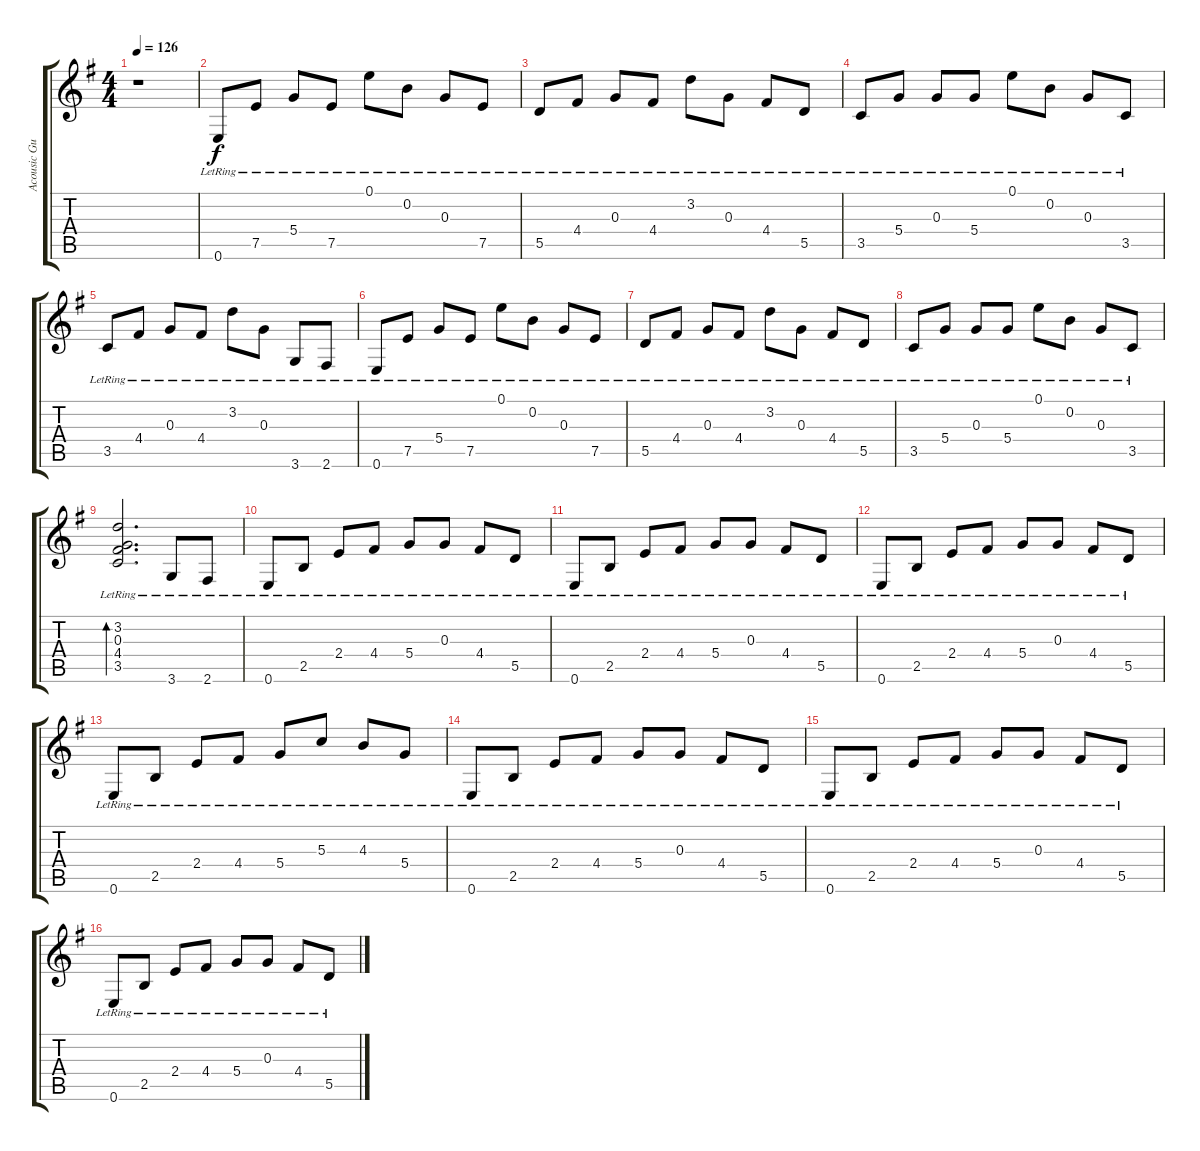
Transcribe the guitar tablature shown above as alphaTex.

\track ("Acousic Guitar" "Acousic Gu") {instrument acousticguitarsteel}
\staff {score tabs}
\tuning (E4 B3 G3 D3 A2 E2) {hide}
\ts (4 4)
\tempo 126
\clef g2
\ks g
r.1{dy f instrument acousticguitarsteel} |
0.6{lr}.8 7.5{lr}.8 5.4{lr}.8 7.5{lr}.8 0.1{lr}.8 0.2{lr}.8 0.3{lr}.8 7.5{lr}.8 |
5.5{lr}.8 4.4{lr}.8 0.3{lr}.8 4.4{lr}.8 3.2{lr}.8 0.3{lr}.8 4.4{lr}.8 5.5{lr}.8 |
3.5{lr}.8 5.4{lr}.8 0.3{lr}.8 5.4{lr}.8 0.1{lr}.8 0.2{lr}.8 0.3{lr}.8 3.5{lr}.8 |
3.5{lr}.8 4.4{lr}.8 0.3{lr}.8 4.4{lr}.8 3.2{lr}.8 0.3{lr}.8 3.6{lr}.8 2.6{lr}.8 |
0.6{lr}.8 7.5{lr}.8 5.4{lr}.8 7.5{lr}.8 0.1{lr}.8 0.2{lr}.8 0.3{lr}.8 7.5{lr}.8 |
5.5{lr}.8 4.4{lr}.8 0.3{lr}.8 4.4{lr}.8 3.2{lr}.8 0.3{lr}.8 4.4{lr}.8 5.5{lr}.8 |
3.5{lr}.8 5.4{lr}.8 0.3{lr}.8 5.4{lr}.8 0.1{lr}.8 0.2{lr}.8 0.3{lr}.8 3.5{lr}.8 |
(3.2{lr} 0.3{lr} 4.4{lr} 3.5{lr}).2{d bd 30} 3.6{lr}.8 2.6{lr}.8 |
0.6{lr}.8 2.5{lr}.8 2.4{lr}.8 4.4{lr}.8 5.4{lr}.8 0.3{lr}.8 4.4{lr}.8 5.5{lr}.8 |
0.6{lr}.8 2.5{lr}.8 2.4{lr}.8 4.4{lr}.8 5.4{lr}.8 0.3{lr}.8 4.4{lr}.8 5.5{lr}.8 |
0.6{lr}.8 2.5{lr}.8 2.4{lr}.8 4.4{lr}.8 5.4{lr}.8 0.3{lr}.8 4.4{lr}.8 5.5{lr}.8 |
0.6{lr}.8 2.5{lr}.8 2.4{lr}.8 4.4{lr}.8 5.4{lr}.8 5.3{lr}.8 4.3{lr}.8 5.4{lr}.8 |
0.6{lr}.8 2.5{lr}.8 2.4{lr}.8 4.4{lr}.8 5.4{lr}.8 0.3{lr}.8 4.4{lr}.8 5.5{lr}.8 |
0.6{lr}.8 2.5{lr}.8 2.4{lr}.8 4.4{lr}.8 5.4{lr}.8 0.3{lr}.8 4.4{lr}.8 5.5{lr}.8 |
0.6{lr}.8 2.5{lr}.8 2.4{lr}.8 4.4{lr}.8 5.4{lr}.8 0.3{lr}.8 4.4{lr}.8 5.5{lr}.8
